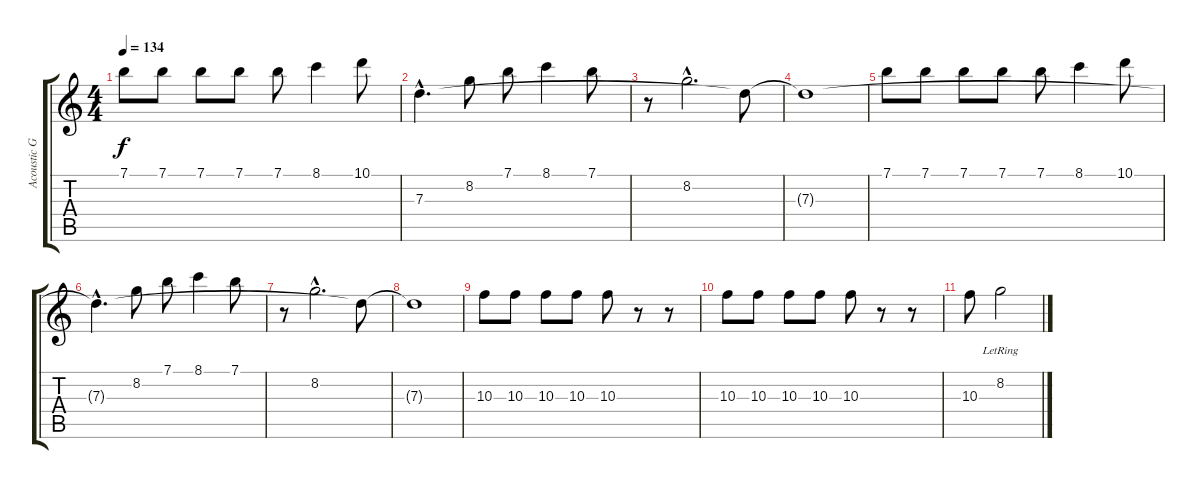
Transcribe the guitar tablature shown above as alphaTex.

\track ("Acoustic Guitar" "Acoustic G") {instrument acousticguitarnylon}
\staff {score tabs}
\tuning (E4 B3 G3 D3 A2 E2) {hide}
\ts (4 4)
\tempo 134
\clef g2
\ks c
7.1.8{dy f} 7.1.8 7.1.8 7.1.8 7.1.8 8.1.4 10.1.8 |
7.3{hac}.4{d} 8.2.8 7.1.8 8.1.4 7.1.8 |
r.8 8.2{hac}.2{d} 7.3{t}.8 |
7.3{t}.1 |
7.1.8 7.1.8 7.1.8 7.1.8 7.1.8 8.1.4 10.1.8 |
7.3{hac t}.4{d} 8.2.8 7.1.8 8.1.4 7.1.8 |
r.8 8.2{hac}.2{d} 7.3{t}.8 |
7.3{t}.1 |
10.3.8 10.3.8 10.3.8 10.3.8 10.3.8 r.8 r.8 |
10.3.8 10.3.8 10.3.8 10.3.8 10.3.8 r.8 r.8 |
10.3.8 8.2{lr}.2
